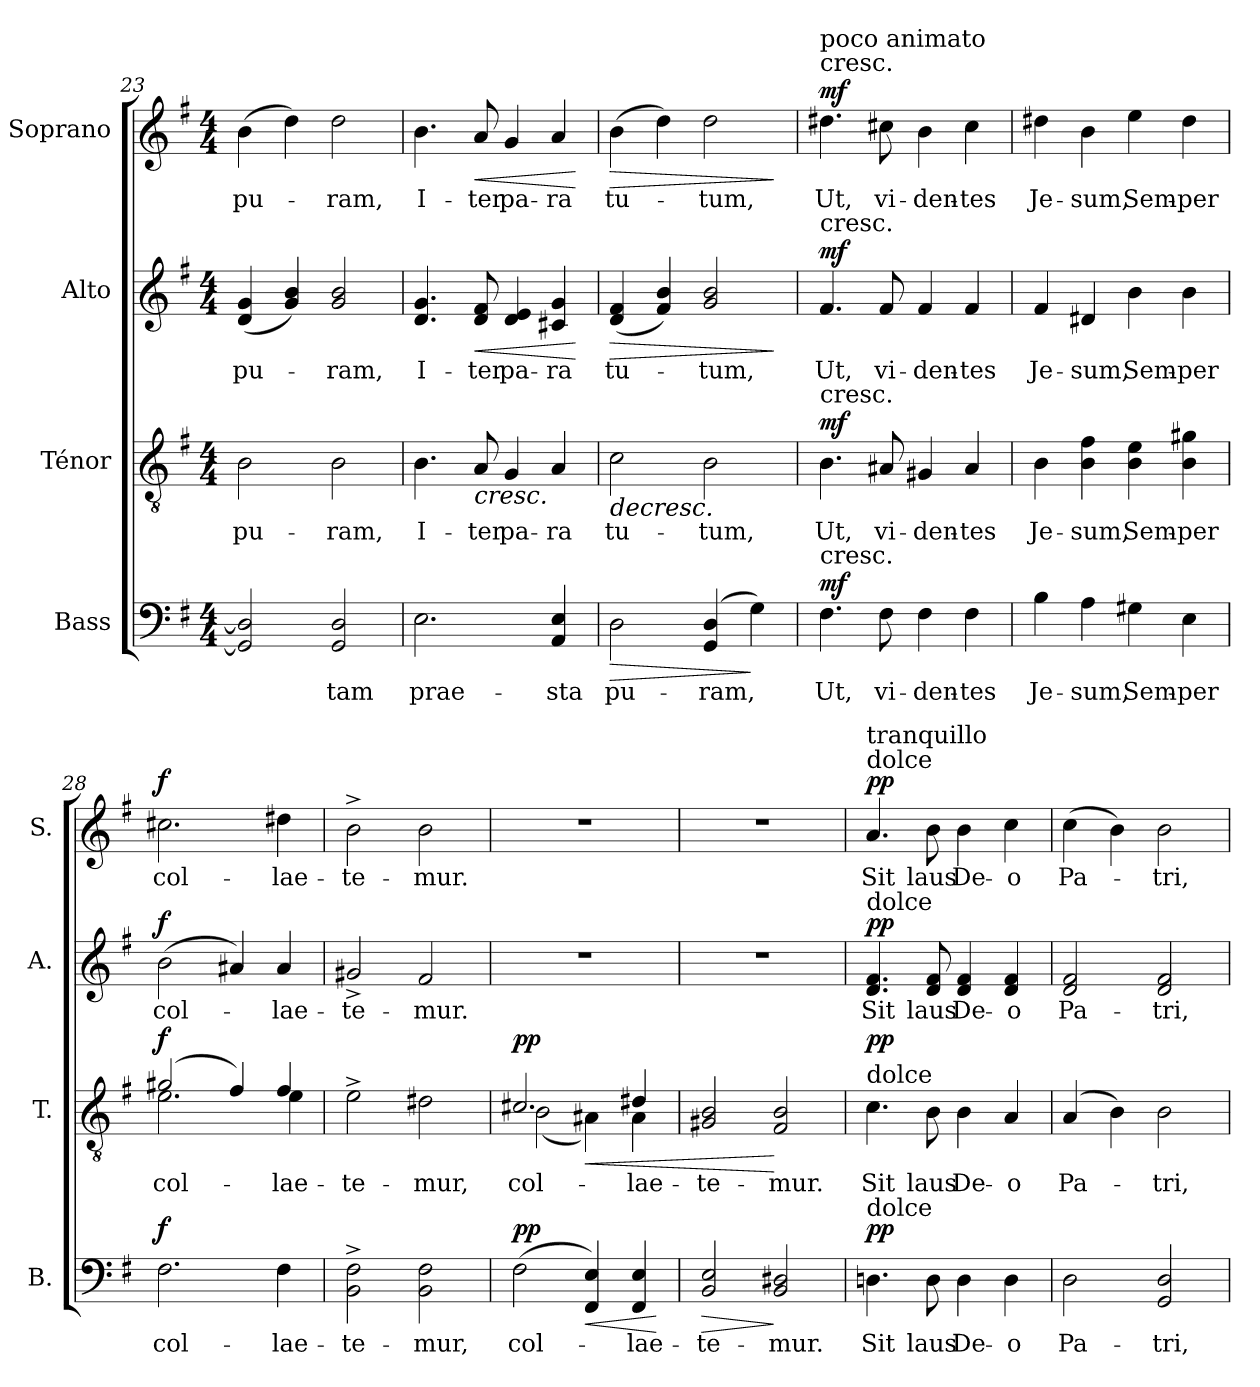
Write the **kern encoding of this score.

**kern	**text	**dynam	**kern	**text	**dynam	**kern	**text	**dynam	**kern	**text	**dynam
*part4	*part4	*part4	*part3	*part3	*part3	*part2	*part2	*part2	*part1	*part1	*part1
*staff4	*staff4	*staff4	*staff3	*staff3	*staff3	*staff2	*staff2	*staff2	*staff1	*staff1	*staff1
*I"Bass	*	*	*I"Ténor	*	*	*I"Alto	*	*	*I"Soprano	*	*
*I'B.	*	*	*I'T.	*	*	*I'A.	*	*	*I'S.	*	*
*clefF4	*	*	*clefGv2	*	*	*clefG2	*	*	*clefG2	*	*
*k[f#]	*	*	*k[f#]	*	*	*k[f#]	*	*	*k[f#]	*	*
*G:	*	*	*G:	*	*	*G:	*	*	*G:	*	*
*M4/4	*	*	*M4/4	*	*	*M4/4	*	*	*M4/4	*	*
=23	=23	=23	=23	=23	=23	=23	=23	=23	=23	=23	=23
!	!	!	!	!LO:LY:b	!	!	!LO:LY:b	!	!	!LO:LY:b	!
2GG/] 2D/]	.	.	2B\	pu-	.	(<4d/ 4g/	pu-	.	(>4b\	pu-	.
.	.	.	.	.	.	4g/ 4b/)	.	.	4dd\)	.	.
!	!LO:LY:b	!	!	!LO:LY:b	!	!	!LO:LY:b	!	!	!LO:LY:b	!
2GG/ 2D/	-tam	.	2B\	-ram,	.	2g/ 2b/	-ram,	.	2dd\	-ram,	.
=24	=24	=24	=24	=24	=24	=24	=24	=24	=24	=24	=24
!	!LO:LY:b	!	!	!LO:LY:b	!	!	!LO:LY:b	!	!	!LO:LY:b	!
2.E\	prae-	.	4.B\	I-	.	4.d/ 4.g/	I-	.	4.b\	I-	.
!	!	!	!	!LO:LY:b	!LO:HP:b	!	!LO:LY:b	!LO:HP:b	!	!LO:LY:b	!LO:HP:b
.	.	.	8A/	-ter	<	8d/ 8f#/	-ter	<	8a/	-ter	<
!	!	!	!	!LO:LY:b	!	!	!LO:LY:b	!	!	!LO:LY:b	!
.	.	.	4G/	pa-	.	4d/ 4e/	pa-	.	4g/	pa-	.
!	!LO:LY:b	!	!	!LO:LY:b	!	!	!LO:LY:b	!	!	!LO:LY:b	!
4AA/ 4E/	-sta	.	4A/	-ra	.	4c#X/ 4g/	-ra	.	4a/	-ra	.
.	.	.	.	.	.	.	.	[	.	.	[
!!LO:PB:g=z
=25	=25	=25	=25	=25	=25	=25	=25	=25	=25	=25	=25
!	!LO:LY:b	!LO:HP:b	!	!LO:LY:b	!LO:HP:b	!	!LO:LY:b	!LO:HP:b	!	!LO:LY:b	!LO:HP:b
2D\	pu-	>	2c\	tu-	>	(<4d/ 4f#/	tu-	>	(>4b\	tu-	>
.	.	.	.	.	.	4f#/ 4b/)	.	.	4dd\)	.	.
!	!LO:LY:b	!	!	!LO:LY:b	!	!	!LO:LY:b	!	!	!LO:LY:b	!
(>4GG/ 4D/	-ram,	.	2B\	-tum,	.	2g/ 2b/	-tum,	.	2dd\	-tum,	.
4G\)	.	]	.	.	.	.	.	.	.	.	.
.	.	.	.	.	[	.	.	]	.	.	]
=26	=26	=26	=26	=26	=26	=26	=26	=26	=26	=26	=26
!	!	!	!	!	!	!	!	!	!LO:TX:a:t=cresc.	!	!
!	!	!	!	!	!	!	!	!	!LO:TX:a:t=poco animato	!	!
!	!	!	!	!	!	!LO:TX:a:t=cresc.	!	!	!	!	!
!	!	!	!LO:TX:a:t=cresc.	!	!	!	!	!	!	!	!
!LO:TX:a:t=cresc.	!	!	!	!	!	!	!	!	!	!	!
!	!LO:LY:b	!LO:DY:a	!	!LO:LY:b	!LO:DY:a	!	!LO:LY:b	!LO:DY:a	!	!LO:LY:b	!LO:DY:a
4.F#\	Ut,	mf	4.B\	Ut,	mf	4.f#/	Ut,	mf	4.dd#X\	Ut,	mf
!	!LO:LY:b	!	!	!LO:LY:b	!	!	!LO:LY:b	!	!	!LO:LY:b	!
8F#\	vi-	.	8A#X/	vi-	.	8f#/	vi-	.	8cc#X\	vi-	.
!	!LO:LY:b	!	!	!LO:LY:b	!	!	!LO:LY:b	!	!	!LO:LY:b	!
4F#\	-den-	.	4G#X/	-den-	.	4f#/	-den-	.	4b\	-den-	.
!	!LO:LY:b	!	!	!LO:LY:b	!	!	!LO:LY:b	!	!	!LO:LY:b	!
4F#\	-tes	.	4A#/	-tes	.	4f#/	-tes	.	4cc#\	-tes	.
=27	=27	=27	=27	=27	=27	=27	=27	=27	=27	=27	=27
!	!LO:LY:b	!	!	!LO:LY:b	!	!	!LO:LY:b	!	!	!LO:LY:b	!
4B\	Je-	.	4B\	Je-	.	4f#/	Je-	.	4dd#X\	Je-	.
!	!LO:LY:b	!	!	!LO:LY:b	!	!	!LO:LY:b	!	!	!LO:LY:b	!
4A\	-sum,	.	4B\ 4f#\	-sum,	.	4d#X/	-sum,	.	4b\	-sum,	.
!	!LO:LY:b	!	!	!LO:LY:b	!	!	!LO:LY:b	!	!	!LO:LY:b	!
4G#X\	Sem-	.	4B\ 4e\	Sem-	.	4b\	Sem-	.	4ee\	Sem-	.
!	!LO:LY:b	!	!	!LO:LY:b	!	!	!LO:LY:b	!	!	!LO:LY:b	!
4E\	-per	.	4B\ 4g#X\	-per	.	4b\	-per	.	4dd#\	-per	.
=28	=28	=28	=28	=28	=28	=28	=28	=28	=28	=28	=28
!	!LO:LY:b	!LO:DY:a	!	!LO:LY:b	!LO:DY:a	!	!LO:LY:b	!LO:DY:a	!	!LO:LY:b	!LO:DY:a
*	*	*	*^	*	*	*	*	*	*	*	*
2.F#\	col-	f	(>2g#X/	2.e\	col-	f	(>2b\	col-	f	2.cc#X\	col-	f
.	.	.	4f#/)	.	.	.	4a#X/)	.	.	.	.	.
!	!LO:LY:b	!	!	!	!LO:LY:b	!	!	!LO:LY:b	!	!	!LO:LY:b	!
4F#\	-lae-	.	4f#/	4e\	-lae-	.	4a#/	-lae-	.	4dd#X\	-lae-	.
=29	=29	=29	=29	=29	=29	=29	=29	=29	=29	=29	=29	=29
!	!LO:LY:b	!	!	!	!LO:LY:b	!	!	!LO:LY:b	!	!	!LO:LY:b	!
*	*	*	*v	*v	*	*	*	*	*	*	*	*
2BB\^ 2F#\^	-te-	.	2e^\	-te-	.	2g#X^/	-te-	.	2b^\	-te-	.
!	!LO:LY:b	!	!	!LO:LY:b	!	!	!LO:LY:b	!	!	!LO:LY:b	!
2BB\ 2F#\	-mur,	.	2d#X\	-mur,	.	2f#/	-mur.	.	2b\	-mur.	.
=30	=30	=30	=30	=30	=30	=30	=30	=30	=30	=30	=30
!	!LO:LY:b	!LO:DY:a	!	!LO:LY:b	!LO:DY:a	!	!	!	!	!	!
*	*	*	*^	*	*	*	*	*	*	*	*
(>2F#\	col-	pp	2.c#X/	(<2B\	col-	pp	1r	.	.	1r	.	.
!	!	!LO:HP:b	!	!	!	!LO:HP:b	!	!	!	!	!	!
4FF#/ 4E/)	.	<	.	4A#X\)	.	<	.	.	.	.	.	.
!	!LO:LY:b	!	!	!	!LO:LY:b	!	!	!	!	!	!	!
4FF#/ 4E/	-lae-	.	4d#X/	4A#\	-lae-	.	.	.	.	.	.	.
*	*	*	*v	*v	*	*	*	*	*	*	*	*
.	.	[	.	.	]	.	.	.	.	.	.
!!LO:LB:g=z
=31	=31	=31	=31	=31	=31	=31	=31	=31	=31	=31	=31
!	!LO:LY:b	!LO:HP:b	!	!LO:LY:b	!	!	!	!	!	!	!
2BB/ 2E/	-te-	>	2G#X/ 2B/	-te-	.	1r	.	.	1r	.	.
!	!LO:LY:b	!	!	!LO:LY:b	!	!	!	!	!	!	!
2BB/ 2D#X/	-mur.	]	2F#/ 2B/	-mur.	[	.	.	.	.	.	.
=32	=32	=32	=32	=32	=32	=32	=32	=32	=32	=32	=32
!	!	!	!	!	!	!	!	!	!LO:TX:a:t=dolce	!	!
!	!	!	!	!	!	!	!	!	!LO:TX:a:t=tranquillo	!	!
!	!	!	!	!	!	!LO:TX:a:t=dolce	!	!	!	!	!
!	!	!	!LO:TX:a:t=dolce	!	!	!	!	!	!	!	!
!LO:TX:a:t=dolce	!	!	!	!	!	!	!	!	!	!	!
!	!LO:LY:b	!LO:DY:a	!	!LO:LY:b	!LO:DY:a	!	!LO:LY:b	!LO:DY:a	!	!LO:LY:b	!LO:DY:a
4.Dn\	Sit	pp	4.c\	Sit	pp	4.d/ 4.f#/	Sit	pp	4.a/	Sit	pp
!	!LO:LY:b	!	!	!LO:LY:b	!	!	!LO:LY:b	!	!	!LO:LY:b	!
8D\	laus	.	8B\	laus	.	8d/ 8f#/	laus	.	8b\	laus	.
!	!LO:LY:b	!	!	!LO:LY:b	!	!	!LO:LY:b	!	!	!LO:LY:b	!
4D\	De-	.	4B\	De-	.	4d/ 4f#/	De-	.	4b\	De-	.
!	!LO:LY:b	!	!	!LO:LY:b	!	!	!LO:LY:b	!	!	!LO:LY:b	!
4D\	-o	.	4A/	-o	.	4d/ 4f#/	-o	.	4cc\	-o	.
=33	=33	=33	=33	=33	=33	=33	=33	=33	=33	=33	=33
!	!LO:LY:b	!	!	!LO:LY:b	!	!	!LO:LY:b	!	!	!LO:LY:b	!
2D\	Pa-	.	(>4A/	Pa-	.	2d/ 2f#/	Pa-	.	(>4cc\	Pa-	.
.	.	.	4B\)	.	.	.	.	.	4b\)	.	.
!	!LO:LY:b	!	!	!LO:LY:b	!	!	!LO:LY:b	!	!	!LO:LY:b	!
2GG/ 2D/	-tri,	.	2B\	-tri,	.	2d/ 2f#/	-tri,	.	2b\	-tri,	.
=	=	=	=	=	=	=	=	=	=	=	=
*-	*-	*-	*-	*-	*-	*-	*-	*-	*-	*-	*-
